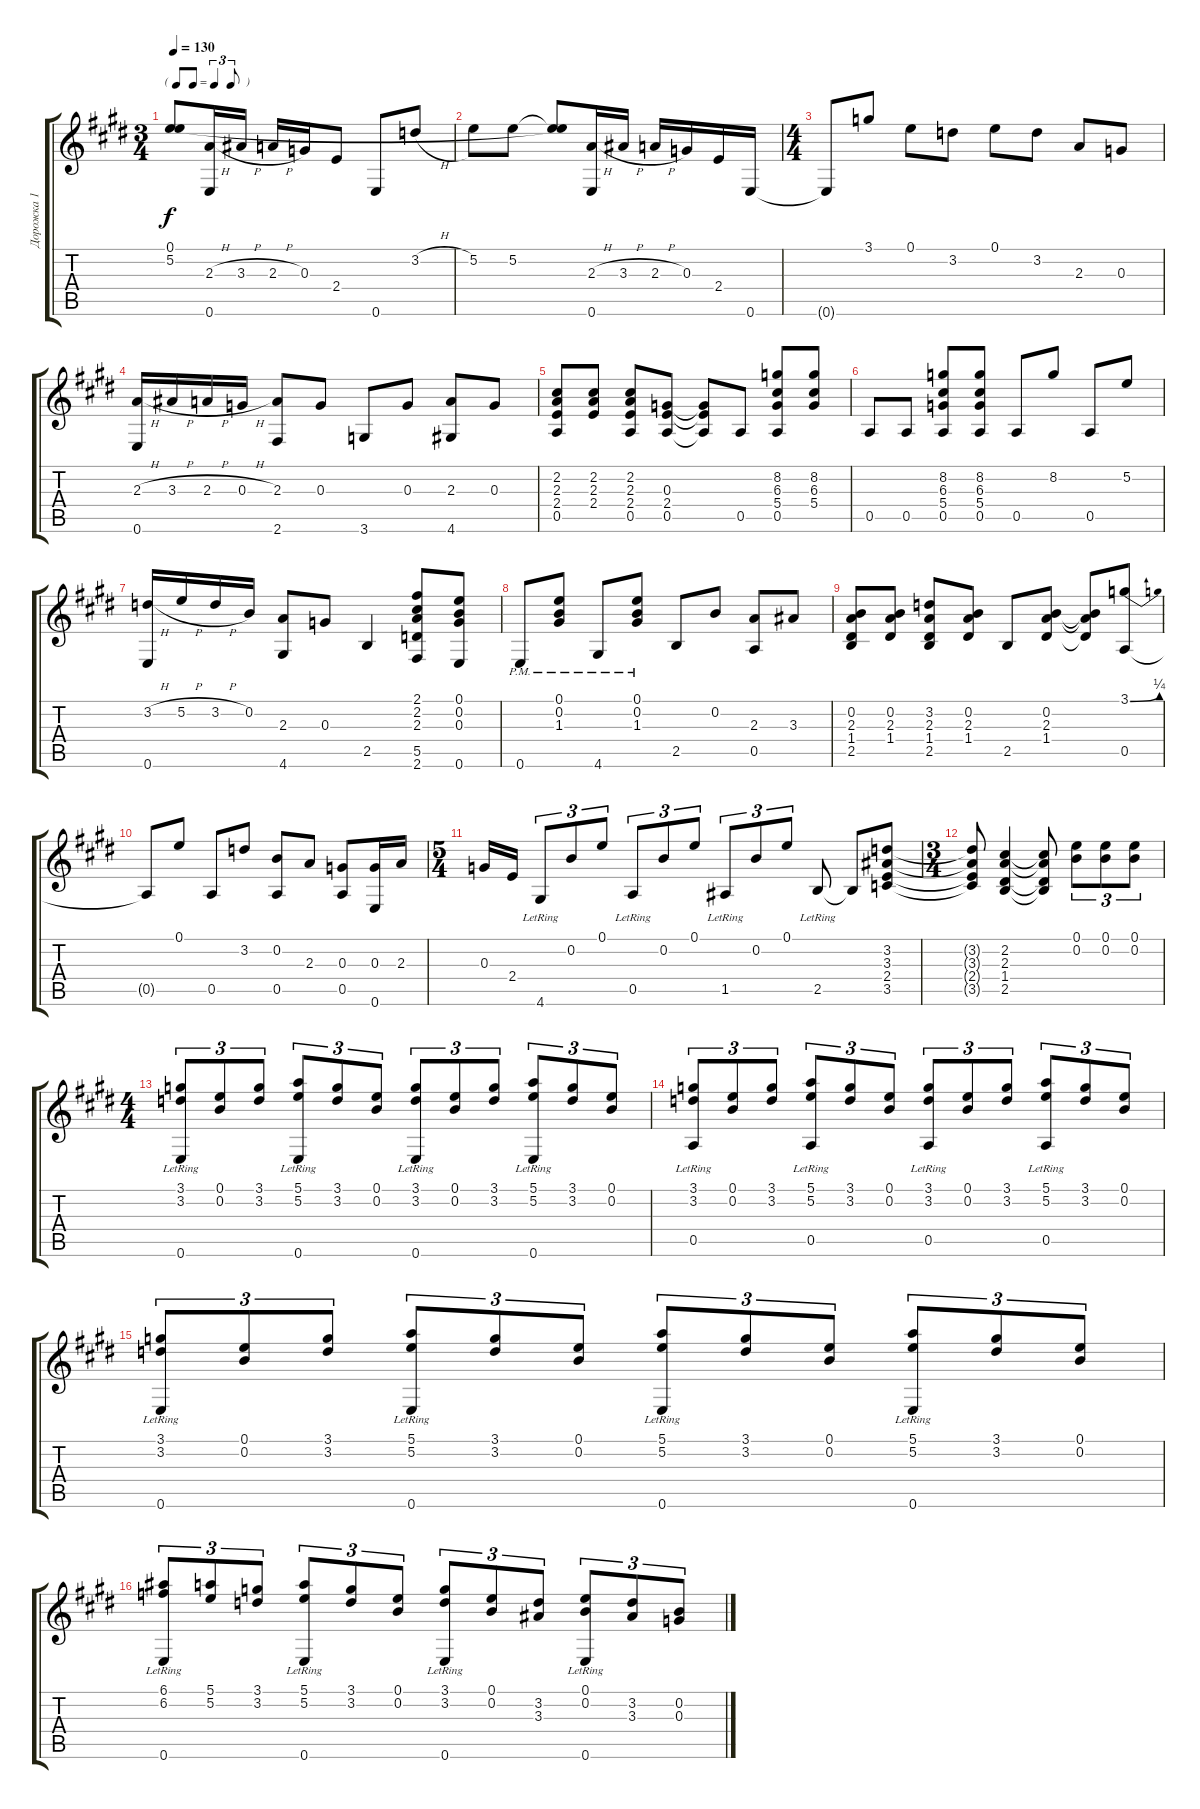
\track ("Дорожка 1" "Дорожка 1") {instrument acousticguitarnylon}
\staff {score tabs}
\tuning (E4 B3 G3 D3 A2 E2) {hide}
\ts (3 4)
\tf triplet8th
\tempo 130
\clef g2
\ks e
(0.1 5.2).8{dy f} (2.3{h} 0.6).16 3.3{h}.16 2.3{h}.16 0.3.16 2.4.8 0.6.8 3.2{h}.8 |
5.2.8 5.2.8 (0.1{t} 5.2{t}).8 (2.3{h} 0.6).16 3.3{h}.16 2.3{h}.16 0.3.16 2.4.16 0.6.16 |
\ts (4 4)
0.6{t}.8 3.1.8 0.1.8 3.2.8 0.1.8 3.2.8 2.3.8 0.3.8 |
(2.3{h} 0.6).16 3.3{h}.16 2.3{h}.16 0.3{h}.16 (2.3 2.6).8 0.3.8 3.6.8 0.3.8 (2.3 4.6).8 0.3.8 |
(2.2 2.3 2.4 0.5).8 (2.2 2.3 2.4).8 (2.2 2.3 2.4 0.5).8 (0.3 2.4 0.5).8 (0.3{t} 2.4{t} 0.5{t}).8 0.5.8 (8.2 6.3 5.4 0.5).8 (8.2 6.3 5.4).8 |
0.5.8 0.5.8 (8.2 6.3 5.4 0.5).8 (8.2 6.3 5.4 0.5).8 0.5.8 8.2.8 0.5.8 5.2.8 |
(3.2{h} 0.6).16 5.2{h}.16 3.2{h}.16 0.2.16 (2.3 4.6).8 0.3.8 2.5.4 (2.1 2.2 2.3 5.5 2.6).8 (0.1 0.2 0.3 0.6).8 |
0.6{pm}.8 (0.1{pm} 0.2 1.3).8 4.6{pm}.8 (0.1{pm} 0.2 1.3).8 2.5.8 0.2.8 (2.3 0.5).8 3.3.8 |
(0.2 2.3 1.4 2.5).8 (0.2 2.3 1.4).8 (3.2 2.3 1.4 2.5).8 (0.2 2.3 1.4).8 2.5.8 (0.2 2.3 1.4).8 (0.2{t} 2.3{t} 1.4{t}).8 (3.1{be (bend 0 0 60 1)} 0.5).8 |
0.5{t}.8 0.1.8 0.5.8 3.2.8 (0.2 0.5).8 2.3.8 (0.3 0.5).8 (0.3 0.6).16 2.3.16 |
\ts (5 4)
0.3.16 2.4.16 4.6{lr}.8{tu (3 2)} 0.2.8{tu (3 2)} 0.1.8{tu (3 2)} 0.5{lr}.8{tu (3 2)} 0.2.8{tu (3 2)} 0.1.8{tu (3 2)} 1.5{lr}.8{tu (3 2)} 0.2.8{tu (3 2)} 0.1.8{tu (3 2)} 2.5{lr}.8 2.5{t}.8 (3.2 3.3 2.4 3.5).8 |
\ts (3 4)
(3.2{t} 3.3{t} 2.4{t} 3.5{t}).8 (2.2 2.3 1.4 2.5).4 (2.2{t} 2.3{t} 1.4{t} 2.5{t}).8 (0.1 0.2).8{tu (3 2)} (0.1 0.2).8{tu (3 2)} (0.1 0.2).8{tu (3 2)} |
\ts (4 4)
(3.1 3.2 0.6{lr}).8{tu (3 2)} (0.1 0.2).8{tu (3 2)} (3.1 3.2).8{tu (3 2)} (5.1 5.2 0.6{lr}).8{tu (3 2)} (3.1 3.2).8{tu (3 2)} (0.1 0.2).8{tu (3 2)} (3.1 3.2 0.6{lr}).8{tu (3 2)} (0.1 0.2).8{tu (3 2)} (3.1 3.2).8{tu (3 2)} (5.1 5.2 0.6{lr}).8{tu (3 2)} (3.1 3.2).8{tu (3 2)} (0.1 0.2).8{tu (3 2)} |
(3.1 3.2 0.5{lr}).8{tu (3 2)} (0.1 0.2).8{tu (3 2)} (3.1 3.2).8{tu (3 2)} (5.1 5.2 0.5{lr}).8{tu (3 2)} (3.1 3.2).8{tu (3 2)} (0.1 0.2).8{tu (3 2)} (3.1 3.2 0.5{lr}).8{tu (3 2)} (0.1 0.2).8{tu (3 2)} (3.1 3.2).8{tu (3 2)} (5.1 5.2 0.5{lr}).8{tu (3 2)} (3.1 3.2).8{tu (3 2)} (0.1 0.2).8{tu (3 2)} |
(3.1 3.2 0.6{lr}).8{tu (3 2)} (0.1 0.2).8{tu (3 2)} (3.1 3.2).8{tu (3 2)} (5.1 5.2 0.6{lr}).8{tu (3 2)} (3.1 3.2).8{tu (3 2)} (0.1 0.2).8{tu (3 2)} (5.1 5.2 0.6{lr}).8{tu (3 2)} (3.1 3.2).8{tu (3 2)} (0.1 0.2).8{tu (3 2)} (5.1 5.2 0.6{lr}).8{tu (3 2)} (3.1 3.2).8{tu (3 2)} (0.1 0.2).8{tu (3 2)} |
(6.1 6.2 0.6{lr}).8{tu (3 2)} (5.1 5.2).8{tu (3 2)} (3.1 3.2).8{tu (3 2)} (5.1 5.2 0.6{lr}).8{tu (3 2)} (3.1 3.2).8{tu (3 2)} (0.1 0.2).8{tu (3 2)} (3.1 3.2 0.6{lr}).8{tu (3 2)} (0.1 0.2).8{tu (3 2)} (3.2 3.3).8{tu (3 2)} (0.1 0.2 0.6{lr}).8{tu (3 2)} (3.2 3.3).8{tu (3 2)} (0.2 0.3).8{tu (3 2)}
